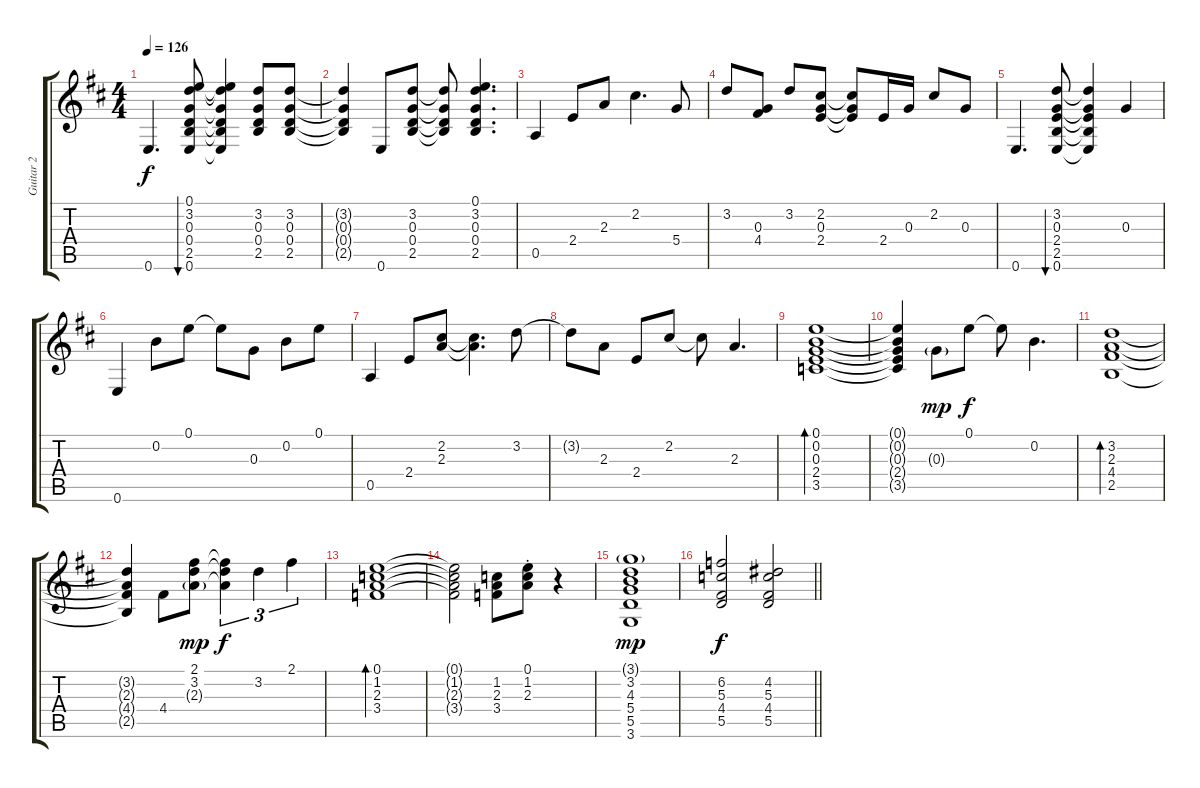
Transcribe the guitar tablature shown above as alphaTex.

\track ("Guitar 2" "Guitar 2") {instrument electricguitarjazz}
\staff {score tabs}
\tuning (E4 B3 G3 D3 A2 E2) {hide}
\ts (4 4)
\tempo 126
\clef g2
\ks d
0.6.4{d dy f} (0.1 3.2 0.3 0.4 2.5 0.6).8{bu 480} (0.1{t} 3.2{t} 0.3{t} 0.4{t} 2.5{t} 0.6{t}).4 (3.2 0.3 0.4 2.5).8 (3.2 0.3 0.4 2.5).8 |
(3.2{t} 0.3{t} 0.4{t} 2.5{t}).4 0.6.8 (3.2 0.3 0.4 2.5).8 (3.2{t} 0.3{t} 0.4{t} 2.5{t}).8 (0.1 3.2 0.3 0.4 2.5).4{d} |
0.5.4 2.4.8 2.3.8 2.2.4{d} 5.4.8 |
3.2.8 (0.3 4.4).8 3.2.8 (2.2 0.3 2.4).8 (2.2{t} 0.3{t} 2.4{t}).8 2.4.16 0.3.16 2.2.8 0.3.8 |
0.6.4{d} (3.2 0.3 2.4 2.5 0.6).8{bu 480} (3.2{t} 0.3{t} 2.4{t} 2.5{t} 0.6{t}).4 0.3.4 |
0.6.4 0.2.8 0.1.8 0.1{t}.8 0.3.8 0.2.8 0.1.8 |
0.5.4 2.4.8 (2.2 2.3).8 (2.2{t} 2.3{t}).4{d} 3.2.8 |
3.2{t}.8 2.3.8 2.4.8 2.2.8 2.2{t}.8 2.3.4{d} |
(0.1 0.2 0.3 2.4 3.5).1{bd 480} |
(0.1{t} 0.2{t} 0.3{t} 2.4{t} 3.5{t}).4 0.3{g}.8{dy mp} 0.1.8{dy f} 0.1{t}.8 0.2.4{d} |
(3.2 2.3 4.4 2.5).1{bd 480} |
(3.2{t} 2.3{t} 4.4{t} 2.5{t}).4 4.4.8 (2.1 3.2 2.3{g}).8{dy mp} (2.1{t} 3.2{t} 2.3{t}).4{tu (3 2) dy f} 3.2.4{tu (3 2)} 2.1.4{tu (3 2)} |
(0.1 1.2 2.3 3.4).1{bd 480} |
(0.1{t} 1.2{t} 2.3{t} 3.4{t}).2 (1.2 2.3 3.4).8 (0.1{st} 1.2{st} 2.3{st}).8 r.4 |
(3.1{g} 3.2 4.3 5.4 5.5 3.6).1{dy mp} |
\barLineRight lightlight
(6.2 5.3 4.4 5.5).2{dy f} (4.2 5.3 4.4 5.5).2
